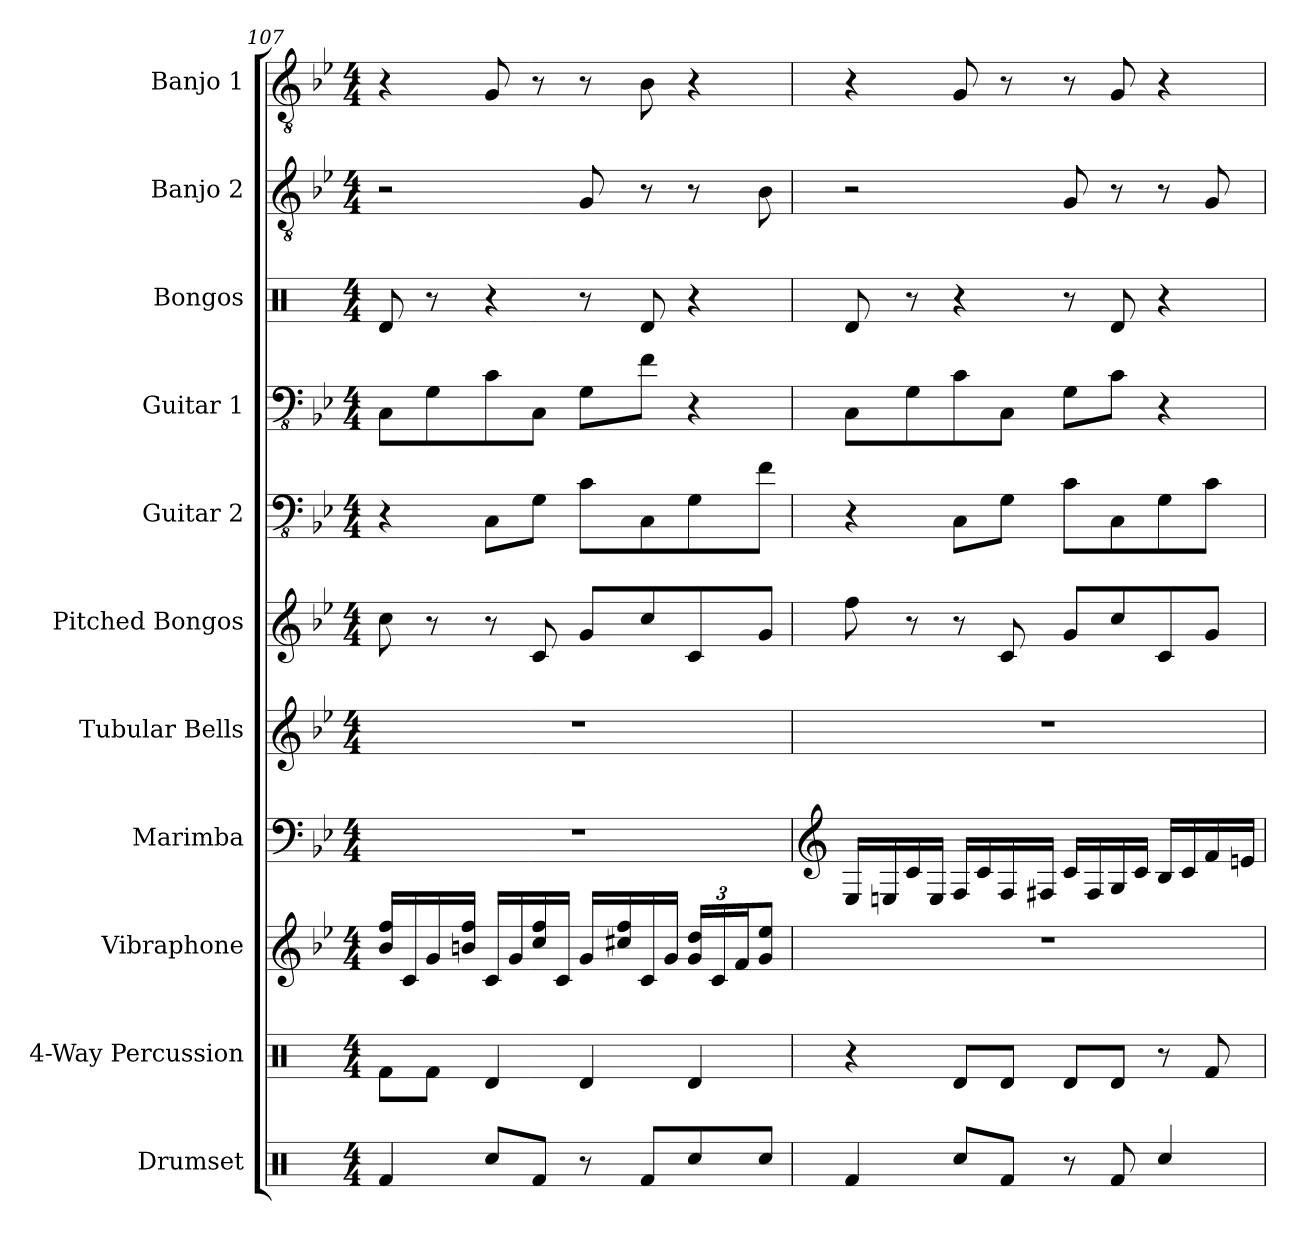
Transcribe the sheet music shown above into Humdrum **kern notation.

**kern	**kern	**kern	**kern	**kern	**kern	**kern	**kern	**kern	**kern	**kern
*part11	*part10	*part9	*part8	*part7	*part6	*part5	*part4	*part3	*part2	*part1
*staff11	*staff10	*staff9	*staff8	*staff7	*staff6	*staff5	*staff4	*staff3	*staff2	*staff1
*I"Drumset	*I"4-Way Percussion	*I"Vibraphone	*I"Marimba	*I"Tubular Bells	*I"Pitched Bongos	*I"Guitar 2	*I"Guitar 1	*I"Bongos	*I"Banjo 2	*I"Banjo 1
*I'Drs.	*I'4 Prc.	*I'Vib.	*I'Mrm.	*I'Bells	*	*	*	*	*I'Banjo	*
*clefX	*clefX	*clefG2	*clefF4	*clefG2	*clefG2	*clefFv4	*clefFv4	*clefX	*clefGv2	*clefGv2
*k[]	*k[]	*k[b-e-]	*k[b-e-]	*k[b-e-]	*k[b-e-]	*k[b-e-]	*k[b-e-]	*k[]	*k[b-e-]	*k[b-e-]
*M4/4	*M4/4	*M4/4	*M4/4	*M4/4	*M4/4	*M4/4	*M4/4	*M4/4	*M4/4	*M4/4
=107	=107	=107	=107	=107	=107	=107	=107	=107	=107	=107
4Rf/	8Rf\L	16b-/ 16ff/LL	1r	1r	8cc\	4r	8CC\L	8Rd/	2r	4r
.	.	16c/	.	.	.	.	.	.	.	.
.	8Rf\J	16g/	.	.	8r	.	8GG\	8r	.	.
.	.	16bn/ 16ff/JJ	.	.	.	.	.	.	.	.
8Rcc/L	4Rd/	16c/LL	.	.	8r	8CC\L	8C\	4r	.	8G/
.	.	16g/	.	.	.	.	.	.	.	.
8Rf/J	.	16cc/ 16ff/	.	.	8c/	8GG\J	8CC\J	.	.	8r
.	.	16c/JJ	.	.	.	.	.	.	.	.
8r	4Rd/	16g/LL	.	.	8g/L	8C\L	8GG\L	8r	8G/	8r
.	.	16cc#X/ 16ff/	.	.	.	.	.	.	.	.
8Rf/L	.	16c/	.	.	8cc/	8CC\	8F\J	8Rd/	8r	8B-\
.	.	16g/JJ	.	.	.	.	.	.	.	.
*	*	*Xbrackettup	*	*	*	*	*	*	*	*
8Rcc/	4Rd/	24g/ 24dd/LL	.	.	8c/	8GG\	4r	4r	8r	4r
.	.	24c/	.	.	.	.	.	.	.	.
.	.	24f/J	.	.	.	.	.	.	.	.
8Rcc/J	.	8g/ 8ee-/J	.	.	8g/J	8F\J	.	.	8B-\	.
!!LO:LB:g=z
=108	=108	=108	=108	=108	=108	=108	=108	=108	=108	=108
*	*	*	*clefG2	*	*	*	*	*	*	*
4Rf/	4r	1r	16E-/LL	1r	8ff\	4r	8CC\L	8Rd/	2r	4r
.	.	.	16En/	.	.	.	.	.	.	.
.	.	.	16c/	.	8r	.	8GG\	8r	.	.
.	.	.	16E/JJ	.	.	.	.	.	.	.
8Rcc/L	8Rd/L	.	16F/LL	.	8r	8CC\L	8C\	4r	.	8G/
.	.	.	16c/	.	.	.	.	.	.	.
8Rf/J	8Rd/J	.	16F/	.	8c/	8GG\J	8CC\J	.	.	8r
.	.	.	16F#X/JJ	.	.	.	.	.	.	.
8r	8Rd/L	.	16c/LL	.	8g/L	8C\L	8GG\L	8r	8G/	8r
.	.	.	16F#/	.	.	.	.	.	.	.
8Rf/	8Rd/J	.	16G/	.	8cc/	8CC\	8C\J	8Rd/	8r	8G/
.	.	.	16c/JJ	.	.	.	.	.	.	.
4Rcc/	8r	.	16B-/LL	.	8c/	8GG\	4r	4r	8r	4r
.	.	.	16c/	.	.	.	.	.	.	.
.	8Rf/	.	16f/	.	8g/J	8C\J	.	.	8G/	.
.	.	.	16en/JJ	.	.	.	.	.	.	.
=	=	=	=	=	=	=	=	=	=	=
*-	*-	*-	*-	*-	*-	*-	*-	*-	*-	*-
